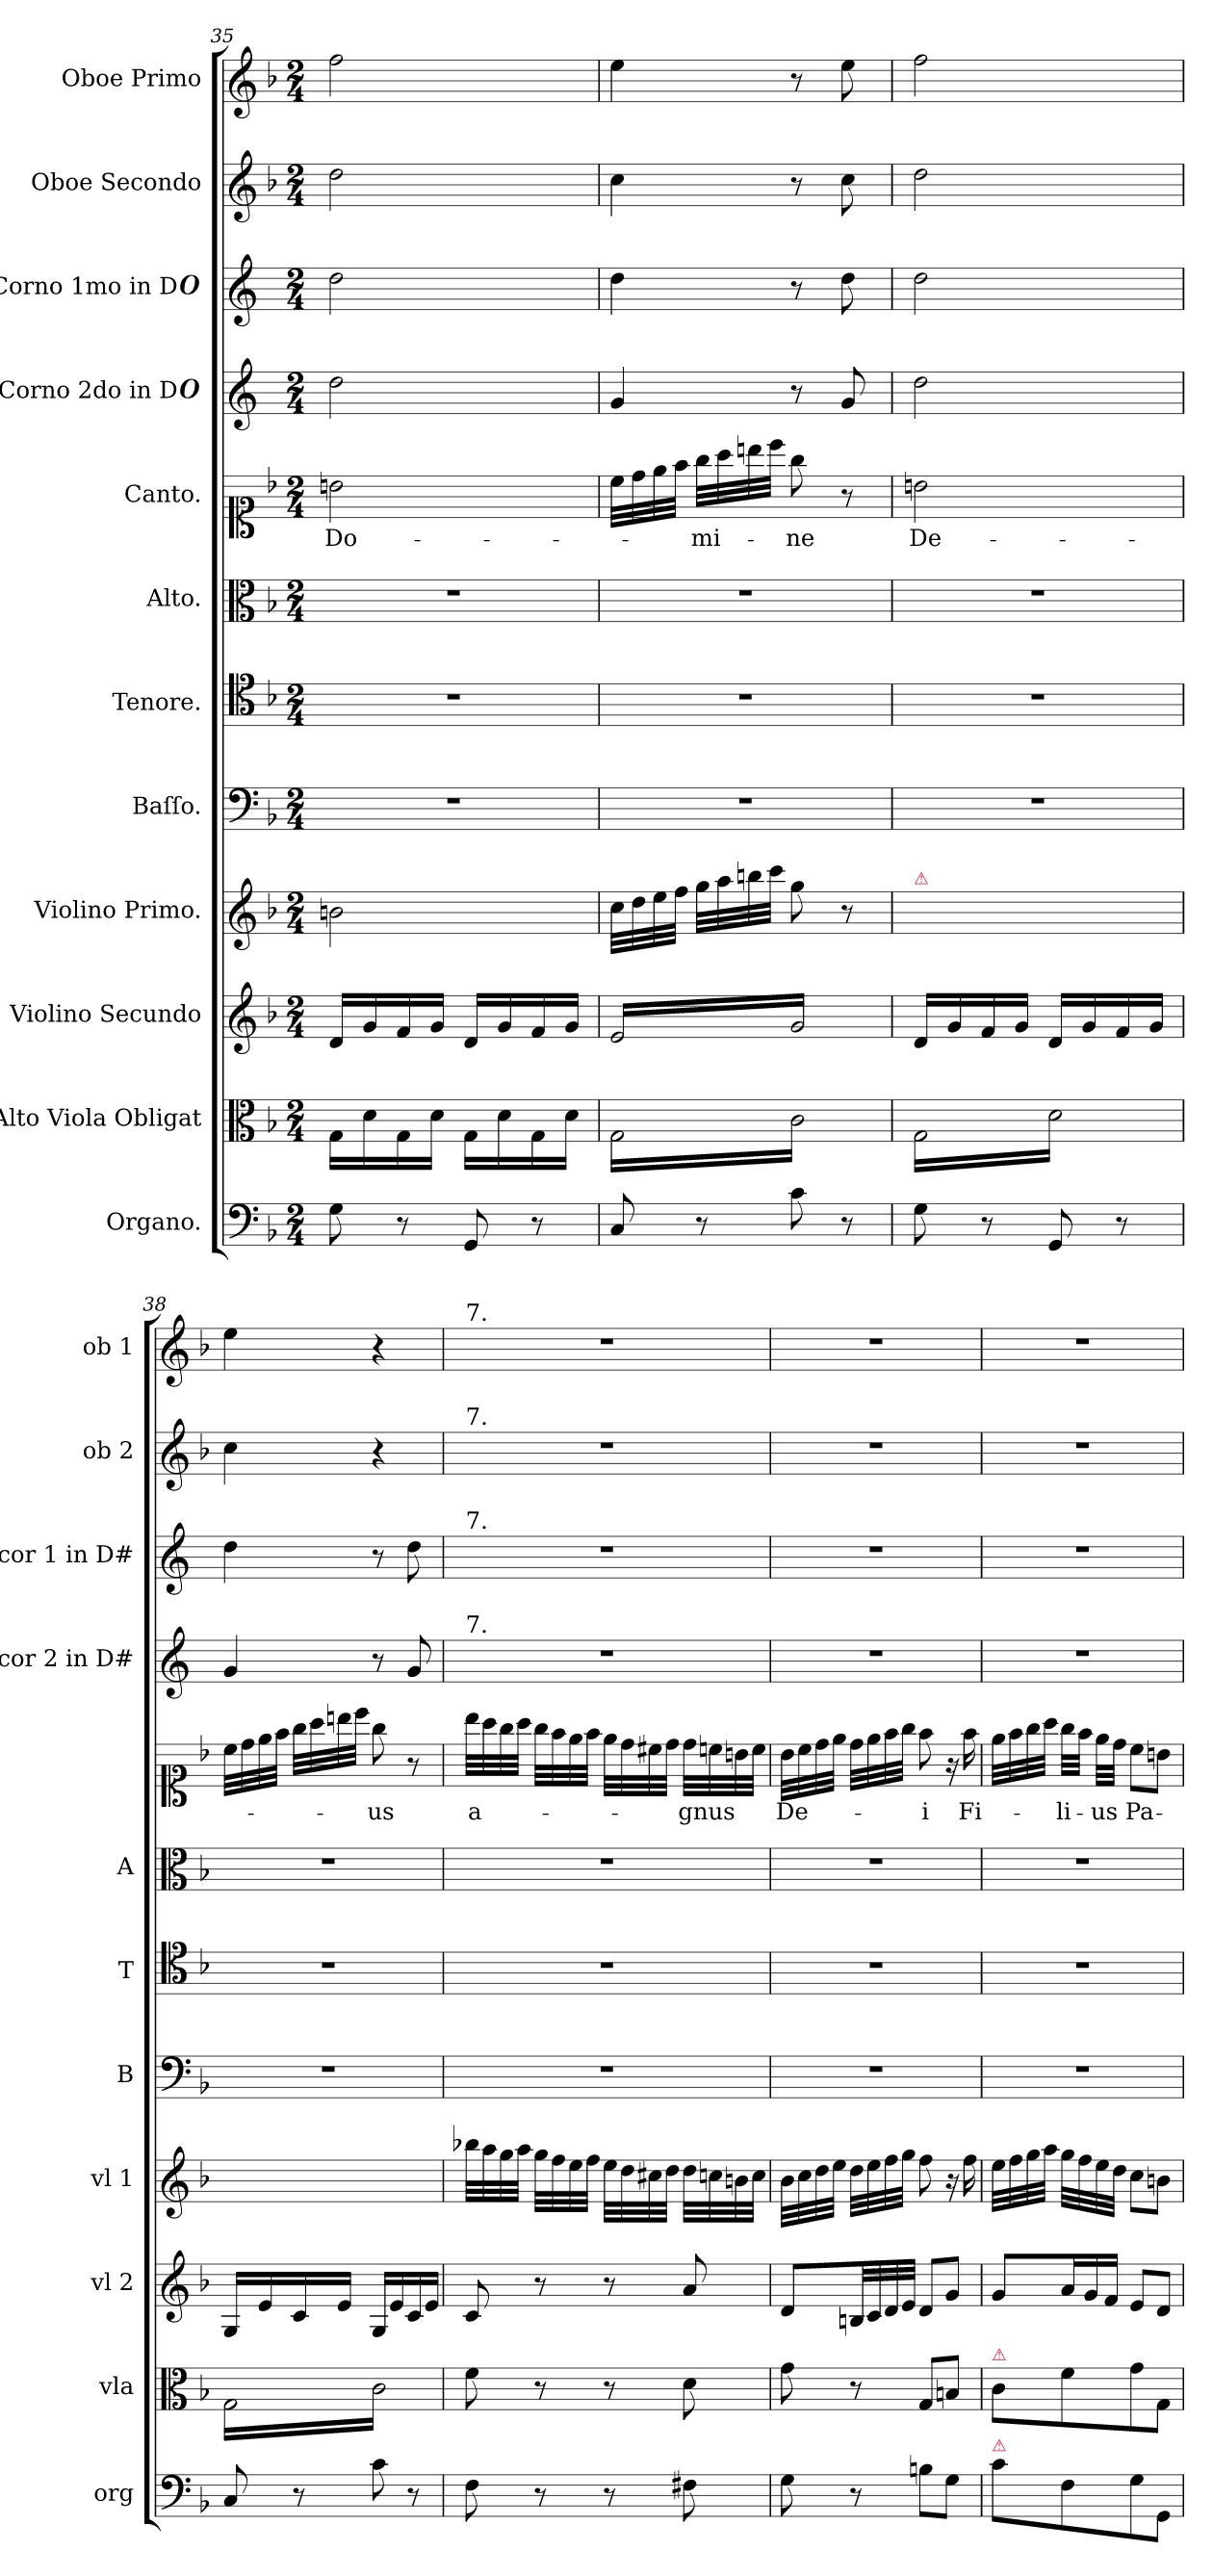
**kern	**kern	**kern	**kern	**kern	**kern	**kern	**kern	**text	**kern	**kern	**kern	**kern
*part12	*part11	*part10	*part9	*part8	*part7	*part6	*part5	*part5	*part4	*part3	*part2	*part1
*staff12	*staff11	*staff10	*staff9	*staff8	*staff7	*staff6	*staff5	*staff5	*staff4	*staff3	*staff2	*staff1
*I"Organo.	*I"Alto Viola Obligat	*I"Violino Secundo	*I"Violino Primo.	*I"Baſſo.	*I"Tenore.	*I"Alto.	*I"Canto.	*	*I"Corno 2do in D#	*I"Corno 1mo in D#	*I"Oboe Secondo	*I"Oboe Primo
*I'org	*I'vla	*I'vl 2	*I'vl 1	*I'B	*I'T	*I'A	*	*	*I'cor 2 in D#	*I'cor 1 in D#	*I'ob 2	*I'ob 1
*clefF4	*clefC3	*clefG2	*clefG2	*clefF4	*clefC4	*clefC3	*clefC1	*	*clefG2	*clefG2	*clefG2	*clefG2
*	*	*	*	*	*	*	*	*	*ITrd4c7	*ITrd4c7	*	*
*k[b-]	*k[b-]	*k[b-]	*k[b-]	*k[b-]	*k[b-]	*k[b-]	*k[b-]	*	*k[b-]	*k[b-]	*k[b-]	*k[b-]
*F:	*F:	*F:	*F:	*F:	*F:	*F:	*F:	*	*F:	*F:	*F:	*F:
*M2/4	*M2/4	*M2/4	*M2/4	*M2/4	*M2/4	*M2/4	*M2/4	*	*M2/4	*M2/4	*M2/4	*M2/4
=35	=35	=35	=35	=35	=35	=35	=35	=35	=35	=35	=35	=35
8G\	16G\LL	16d/LL	2bn\	2r	2r	2r	2bn\	Do-	2g\	2g\	2dd\	2ff\
.	16d\	16g/	.	.	.	.	.	.	.	.	.	.
8r	16G\	16f/	.	.	.	.	.	.	.	.	.	.
.	16d\JJ	16g/JJ	.	.	.	.	.	.	.	.	.	.
8GG/	16G\LL	16d/LL	.	.	.	.	.	.	.	.	.	.
.	16d\	16g/	.	.	.	.	.	.	.	.	.	.
8r	16G\	16f/	.	.	.	.	.	.	.	.	.	.
.	16d\JJ	16g/JJ	.	.	.	.	.	.	.	.	.	.
=36	=36	=36	=36	=36	=36	=36	=36	=36	=36	=36	=36	=36
*	*tremolo	*	*	*	*	*	*	*	*	*	*	*
*	*	*tremolo	*	*	*	*	*	*	*	*	*	*
8C/	16G\LL	16e/LL	32cc\LLL	2r	2r	2r	32cc\LLL	.	4c/	4g\	4cc\	4ee\
.	.	.	32dd\	.	.	.	32dd\	.	.	.	.	.
.	16c\	16g/	32ee\	.	.	.	32ee\	.	.	.	.	.
.	.	.	32ff\JJJ	.	.	.	32ff\JJJ	.	.	.	.	.
8r	16G\	16e/	32gg\LLL	.	.	.	32gg\LLL	-mi-	.	.	.	.
.	.	.	32aa\	.	.	.	32aa\	.	.	.	.	.
.	16c\	16g/	32bbn\	.	.	.	32bbn\	.	.	.	.	.
.	.	.	32ccc\JJJ	.	.	.	32ccc\JJJ	.	.	.	.	.
8c\	16G\	16e/	8gg\	.	.	.	8gg\	-ne	8r	8r	8r	8r
.	16c\	16g/	.	.	.	.	.	.	.	.	.	.
8r	16G\	16e/	8r	.	.	.	8r	.	8c/	8g\	8cc\	8ee\
.	16c\JJ	16g/JJ	.	.	.	.	.	.	.	.	.	.
*	*	*Xtremolo	*	*	*	*	*	*	*	*	*	*
=37	=37	=37	=37	=37	=37	=37	=37	=37	=37	=37	=37	=37
!	!	!	!LO:TX:a:color=crimson:t=⚠	!	!	!	!	!	!	!	!	!
8G\	16G\LL	16d/LL	[y2bn\yy	2r	2r	2r	2bn\	De-	2g\	2g\	2dd\	2ff\
.	16d\	16g/	.	.	.	.	.	.	.	.	.	.
8r	16G\	16f/	.	.	.	.	.	.	.	.	.	.
.	16d\	16g/JJ	.	.	.	.	.	.	.	.	.	.
8GG/	16G\	16d/LL	.	.	.	.	.	.	.	.	.	.
.	16d\	16g/	.	.	.	.	.	.	.	.	.	.
8r	16G\	16f/	.	.	.	.	.	.	.	.	.	.
.	16d\JJ	16g/JJ	.	.	.	.	.	.	.	.	.	.
=38	=38	=38	=38	=38	=38	=38	=38	=38	=38	=38	=38	=38
8C/	16G\LL	16G/LL	32cc\LLLyy]	2r	2r	2r	32cc\LLL	.	4c/	4g\	4cc\	4ee\
.	.	.	32dd\yy	.	.	.	32dd\	.	.	.	.	.
.	16c\	16e/	32ee\yy	.	.	.	32ee\	.	.	.	.	.
.	.	.	32ff\JJJyy	.	.	.	32ff\JJJ	.	.	.	.	.
8r	16G\	16c/	32gg\LLLyy	.	.	.	32gg\LLL	.	.	.	.	.
.	.	.	32aa\yy	.	.	.	32aa\	.	.	.	.	.
.	16c\	16e/JJ	32bbn\yy	.	.	.	32bbn\	.	.	.	.	.
.	.	.	32ccc\JJJyy	.	.	.	32ccc\JJJ	.	.	.	.	.
8c\	16G\	16G/LL	8gg\yy	.	.	.	8gg\	-us	8r	8r	4r	4r
.	16c\	16e/	.	.	.	.	.	.	.	.	.	.
8r	16G\	16c/	8ryy	.	.	.	8r	.	8c/	8g\	.	.
.	16c\JJ	16e/JJ	.	.	.	.	.	.	.	.	.	.
*	*Xtremolo	*	*	*	*	*	*	*	*	*	*	*
=39	=39	=39	=39	=39	=39	=39	=39	=39	=39	=39	=39	=39
!	!	!	!	!	!	!	!	!	!	!	!	!LO:TX:a:t=7.
!	!	!	!	!	!	!	!	!	!	!	!LO:TX:a:t=7.	!
!	!	!	!	!	!	!	!	!	!	!LO:TX:a:t=7.	!	!
!	!	!	!	!	!	!	!	!	!LO:TX:a:t=7.	!	!	!
8F\	8f\	8c/	32bb-X\LLL	2r	2r	2r	32bb-\LLL	a-	2r	2r	2r	2r
.	.	.	32aa\	.	.	.	32aa\	.	.	.	.	.
.	.	.	32gg\	.	.	.	32gg\	.	.	.	.	.
.	.	.	32aa\JJJ	.	.	.	32aa\JJJ	.	.	.	.	.
8r	8r	8r	32gg\LLL	.	.	.	32gg\LLL	.	.	.	.	.
.	.	.	32ff\	.	.	.	32ff\	.	.	.	.	.
.	.	.	32ee\	.	.	.	32ee\	.	.	.	.	.
.	.	.	32ff\JJJ	.	.	.	32ff\JJJ	.	.	.	.	.
8r	8r	8r	32ee\LLL	.	.	.	32ee\LLL	.	.	.	.	.
.	.	.	32dd\	.	.	.	32dd\	.	.	.	.	.
.	.	.	32cc#X\	.	.	.	32cc#X\	.	.	.	.	.
.	.	.	32dd\JJJ	.	.	.	32dd\JJJ	.	.	.	.	.
8F#X\	8d\	8a/	32dd\LLL	.	.	.	32dd\LLL	-gnus	.	.	.	.
.	.	.	32ccn\	.	.	.	32ccn\	.	.	.	.	.
.	.	.	32bn\	.	.	.	32bn\	.	.	.	.	.
.	.	.	32cc\JJJ	.	.	.	32cc\JJJ	.	.	.	.	.
=40	=40	=40	=40	=40	=40	=40	=40	=40	=40	=40	=40	=40
8G\	8g\	8d/L	32b-\LLL	2r	2r	2r	32b-\LLL	De-	2r	2r	2r	2r
.	.	.	32cc\	.	.	.	32cc\	.	.	.	.	.
.	.	.	32dd\	.	.	.	32dd\	.	.	.	.	.
.	.	.	32ee\JJJ	.	.	.	32ee\JJJ	.	.	.	.	.
8r	8r	32Bn/LL	32dd\LLL	.	.	.	32dd\LLL	.	.	.	.	.
.	.	32c/	32ee\	.	.	.	32ee\	.	.	.	.	.
.	.	32d/	32ff\	.	.	.	32ff\	.	.	.	.	.
.	.	32e/JJJ	32gg\JJJ	.	.	.	32gg\JJJ	.	.	.	.	.
8Bn\L	8G/L	8d/L	8ff\	.	.	.	8ff\	-i	.	.	.	.
8G\J	8Bn/J	8g/J	16r	.	.	.	16r	.	.	.	.	.
.	.	.	16ff\	.	.	.	16ff\	Fi-	.	.	.	.
=41	=41	=41	=41	=41	=41	=41	=41	=41	=41	=41	=41	=41
!	!LO:TX:a:color=crimson:t=⚠	!	!	!	!	!	!	!	!	!	!	!
!LO:TX:a:color=crimson:t=⚠	!	!	!	!	!	!	!	!	!	!	!	!
8c\L	8c\L	8g/L	32ee\LLL	2r	2r	2r	32ee\LLL	.	2r	2r	2r	2r
.	.	.	32ff\	.	.	.	32ff\	.	.	.	.	.
.	.	.	32gg\	.	.	.	32gg\	.	.	.	.	.
.	.	.	32aa\JJJ	.	.	.	32aa\JJJ	.	.	.	.	.
*	*	*Xtuplet	*	*	*	*	*	*	*	*	*	*
8F\	8f\	24a/L	32gg\LLL	.	.	.	32gg\LLL	-li-	.	.	.	.
.	.	.	32ff\	.	.	.	32ff\JJJ	.	.	.	.	.
.	.	24g/	.	.	.	.	.	.	.	.	.	.
.	.	.	32ee\	.	.	.	32ee\LLL	-us	.	.	.	.
.	.	24f/JJ	.	.	.	.	.	.	.	.	.	.
.	.	.	32dd\JJJ	.	.	.	32dd\JJJ	.	.	.	.	.
8G\	8g\	8e/L	8cc\L	.	.	.	8cc\L	Pa-	.	.	.	.
8GG/J	8G/J	8d/J	8bn\J	.	.	.	8bn\J	.	.	.	.	.
=	=	=	=	=	=	=	=	=	=	=	=	=
*-	*-	*-	*-	*-	*-	*-	*-	*-	*-	*-	*-	*-
